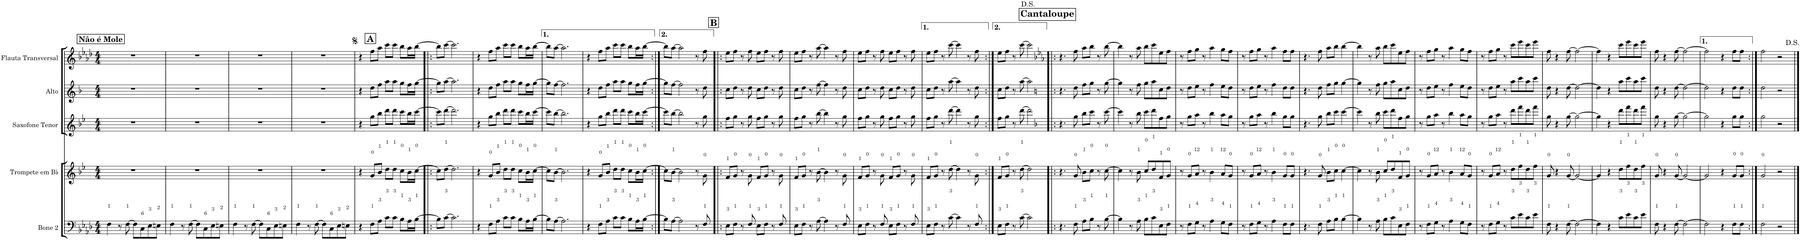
**kern	**kern	**kern	**kern	**kern
*part5	*part4	*part3	*part2	*part1
*staff5	*staff4	*staff3	*staff2	*staff1
*I"Bone 2	*I"Trompete em Bb	*I"Saxofone Tenor	*I"Alto	*I"Flauta Transversal
*I'Bone 2	*I'Tpt. em Bb	*I'Sax. Tn.	*I'Alto	*I'Fl.
*clefF4	*clefG2	*clefG2	*clefG2	*clefG2
*	*Trd1c2	*Trd8c14	*Trd5c9	*
*k[b-e-a-d-]	*k[b-e-]	*k[b-e-]	*k[b-]	*k[b-e-a-d-]
*f:	*g:	*g:	*d:	*f:
*M4/4	*M4/4	*M4/4	*M4/4	*M4/4
!!LO:REH:place=s1:a:B:cj:fs=12:t=Nâo é Mole
=1	=1	=1	=1	=1
4F\	1r	1r	1r	1r
8r	.	.	.	.
[8F\	.	.	.	.
8F\L]	.	.	.	.
8C\	.	.	.	.
8E-\	.	.	.	.
8En\J	.	.	.	.
=2	=2	=2	=2	=2
4F\	1r	1r	1r	1r
8r	.	.	.	.
[8F\	.	.	.	.
8F\L]	.	.	.	.
8C\	.	.	.	.
8E-\	.	.	.	.
8En\J	.	.	.	.
=3	=3	=3	=3	=3
4F\	1r	1r	1r	1r
8r	.	.	.	.
[8F\	.	.	.	.
8F\L]	.	.	.	.
8C\	.	.	.	.
8E-\	.	.	.	.
8En\J	.	.	.	.
=4	=4	=4	=4	=4
4F\	1r	1r	1r	1r
8r	.	.	.	.
[8F\	.	.	.	.
8F\L]	.	.	.	.
8C\	.	.	.	.
8E-\	.	.	.	.
8En\J	.	.	.	.
!!LO:REH:place=s1:a:B:cj:fs=14:t=A:qo=1
=5	=5	=5	=5	=5
4r	4r	4r	4r	4r
8F\L	8g/L	8gg\L	8dd\L	8ff\L
8A-\J	8b-/J	8bb-\J	8ff\J	8aa-\J
8c\L	8dd\L	8ddd\L	8aa\L	8ccc\L
8c\J	8dd\J	8ddd\J	8aa\J	8ccc\J
8B-\L	8cc\L	8ccc\L	8gg\L	8bb-\L
16A-\L	16b-\L	16bb-\L	16ff\L	16aa-\L
[16B-\JJ	[16cc\JJ	[16ccc\JJ	[16gg\JJ	[16bb-\JJ
=6!|:	=6!|:	=6!|:	=6!|:	=6!|:
8B-\L]	8cc\L]	8ccc\L]	8gg\L]	8bb-\L]
[8c\J	[8dd\J	[8ddd\J	[8aa\J	[8ccc\J
2.c\]	2.dd\]	2.ddd\]	2.aa\]	2.ccc\]
=7	=7	=7	=7	=7
4r	4r	4r	4r	4r
8F\L	8g/L	8gg\L	8dd\L	8ff\L
8A-\J	8b-/J	8bb-\J	8ff\J	8aa-\J
8c\L	8dd\L	8ddd\L	8aa\L	8ccc\L
8c\J	8dd\J	8ddd\J	8aa\J	8ccc\J
8B-\L	8cc\L	8ccc\L	8gg\L	8bb-\L
16A-\L	16b-\L	16bb-\L	16ff\L	16aa-\L
[16B-\JJ	[16cc\JJ	[16ccc\JJ	[16gg\JJ	[16bb-\JJ
=8	=8	=8	=8	=8
8B-\L]	8cc\L]	8ccc\L]	8gg\L]	8bb-\L]
[8A-\J	[8b-\J	[8bb-\J	[8ff\J	[8aa-\J
2.A-\]	2.b-\]	2.bb-\]	2.ff\]	2.aa-\]
=9	=9	=9	=9	=9
4r	4r	4r	4r	4r
8F\L	8g/L	8gg\L	8dd\L	8ff\L
8A-\J	8b-/J	8bb-\J	8ff\J	8aa-\J
8c\L	8dd\L	8ddd\L	8aa\L	8ccc\L
8c\J	8dd\J	8ddd\J	8aa\J	8ccc\J
8B-\L	8cc\L	8ccc\L	8gg\L	8bb-\L
16A-\L	16b-\L	16bb-\L	16ff\L	16aa-\L
[16B-\JJ	[16cc\JJ	[16ccc\JJ	[16gg\JJ	[16bb-\JJ
=10:|!	=10:|!	=10:|!	=10:|!	=10:|!
8B-\L]	8cc\L]	8ccc\L]	8gg\L]	8bb-\L]
[8A-\J	[8b-\J	[8bb-\J	[8ff\J	[8aa-\J
2A-\]	2b-\]	2bb-\]	2ff\]	2aa-\]
8r	8r	8r	8r	8r
8F/	8g\	8gg\	8dd\	8ff\
!!LO:REH:place=s1:a:B:cj:fs=14:t=B
=11!|:	=11!|:	=11!|:	=11!|:	=11!|:
8E-\L	8f/L	8ff\L	8cc\L	8ee-\L
8F\J	8g/J	8gg\J	8dd\J	8ff\J
8r	8r	8r	8r	8r
8F/	8g\	8gg\	8dd\	8ff\
8E-\L	8f/L	8ff\L	8cc\L	8ee-\L
8F\J	8g/J	8gg\J	8dd\J	8ff\J
8r	8r	8r	8r	8r
8F/	8g\	8gg\	8dd\	8ff\
=12	=12	=12	=12	=12
8E-\L	8f/L	8ff\L	8cc\L	8ee-\L
8F\J	8g/J	8gg\J	8dd\J	8ff\J
8r	8r	8r	8r	8r
[8A-\	[8b-\	[8bb-\	[8ff\	[8aa-\
4A-\]	4b-\]	4bb-\]	4ff\]	4aa-\]
8r	8r	8r	8r	8r
8F/	8g\	8gg\	8dd\	8ff\
=13	=13	=13	=13	=13
8E-\L	8f/L	8ff\L	8cc\L	8ee-\L
8F\J	8g/J	8gg\J	8dd\J	8ff\J
8r	8r	8r	8r	8r
8F/	8g\	8gg\	8dd\	8ff\
8E-\L	8f/L	8ff\L	8cc\L	8ee-\L
8F\J	8g/J	8gg\J	8dd\J	8ff\J
8r	8r	8r	8r	8r
8F/	8g\	8gg\	8dd\	8ff\
=14	=14	=14	=14	=14
8E-\L	8f/L	8ff\L	8cc\L	8ee-\L
8F\J	8g/J	8gg\J	8dd\J	8ff\J
8r	8r	8r	8r	8r
[8c\	[8dd\	[8ddd\	[8aa\	[8ccc\
4c\]	4dd\]	4ddd\]	4aa\]	4ccc\]
8r	8r	8r	8r	8r
8F/	8g\	8gg\	8dd\	8ff\
=15:|!	=15:|!	=15:|!	=15:|!	=15:|!
8E-\L	8f/L	8ff\L	8cc\L	8ee-\L
8F\J	8g/J	8gg\J	8dd\J	8ff\J
8r	8r	8r	8r	8r
[8c\	[8dd\	[8ddd\	[8aa\	[8ccc\
2c\]	2dd\]	2ddd\]	2aa\]	2ccc\]
!!LO:REH:place=s1:a:B:cj:fs=14:t=Cantaloupe
=16!|:	=16!|:	=16!|:	=16!|:	=16!|:
*	*	*k[b-]	*k[]	*k[b-e-a-]
4.r	4.r	4.r	4.r	4.r
8F\	8g/	8gg\	8dd\	8ff\
8A-\L	8b-\L	8bb-\L	8ff\L	8aa-\L
8B-\J	8cc\J	8ccc\J	8gg\J	8bb-\J
8r	8r	8r	8r	8r
[8B-\	[8cc\	[8ccc\	[8gg\	[8bb-\
=17	=17	=17	=17	=17
4B-\]	4cc\]	4ccc\]	4gg\]	4bb-\]
8r	8r	8r	8r	8r
8A-\	8b-\	8bb-\	8ff\	8aa-\
8B-\L	8cc/L	8ccc\L	8gg\L	8bb-\L
8c\	8dd/	8ddd\	8aa\	8ccc\
8E-\	8f/	8ff\	8cc\	8ee-\
8F\J	8g/J	8gg\J	8dd\J	8ff\J
=18	=18	=18	=18	=18
8r	8r	8r	8r	8r
8F\L	8g/L	8gg\L	8dd\L	8ff\L
8G\J	8a/J	8aa\J	8ee\J	8gg\J
8r	8r	8r	8r	8r
4A-\	4b-\	4bb-\	4ff\	4aa-\
8G\L	8a/L	8aa\L	8ee\L	8gg\L
8F\J	8g/J	8gg\J	8dd\J	8ff\J
=19	=19	=19	=19	=19
8r	8r	8r	8r	8r
8F\L	8g/L	8gg\L	8dd\L	8ff\L
8G\J	8a/J	8aa\J	8ee\J	8gg\J
8r	8r	8r	8r	8r
4A-\	4b-\	4bb-\	4ff\	4aa-\
8F\L	8g/L	8gg\L	8dd\L	8ff\L
8F\J	8g/J	8gg\J	8dd\J	8ff\J
=20	=20	=20	=20	=20
4.r	4.r	4.r	4.r	4.r
8F\	8g/	8gg\	8dd\	8ff\
8A-\L	8b-\L	8bb-\L	8ff\L	8aa-\L
8B-\J	8cc\J	8ccc\J	8gg\J	8bb-\J
[4B-\	[4cc\	[4ccc\	[4gg\	[4bb-\
=21	=21	=21	=21	=21
4B-\]	4cc\]	4ccc\]	4gg\]	4bb-\]
8r	8r	8r	8r	8r
8A-\	8b-\	8bb-\	8ff\	8aa-\
8B-\L	8cc/L	8ccc\L	8gg\L	8bb-\L
8c\	8dd/	8ddd\	8aa\	8ccc\
8E-\	8f/	8ff\	8cc\	8ee-\
8F\J	8g/J	8gg\J	8dd\J	8ff\J
=22	=22	=22	=22	=22
8r	8r	8r	8r	8r
8F\L	8g/L	8gg\L	8dd\L	8ff\L
8G\J	8a/J	8aa\J	8ee\J	8gg\J
8r	8r	8r	8r	8r
4A-\	4b-\	4bb-\	4ff\	4aa-\
8G\L	8a/L	8aa\L	8ee\L	8gg\L
8F\J	8g/J	8gg\J	8dd\J	8ff\J
=23	=23	=23	=23	=23
8r	8r	8r	8r	8r
8F\L	8g/L	8gg\L	8dd\L	8ff\L
8G\J	8a/J	8aa\J	8ee\J	8gg\J
8r	8r	8r	8r	8r
8c\L	8dd\L	8ddd\L	8aa\L	8ccc\L
8e-\	8ff\	8fff\	8ccc\	8eee-\
8c\	8dd\	8ddd\	8aa\	8ccc\
8e-\J	8ff\J	8fff\J	8ccc\J	8eee-\J
=24	=24	=24	=24	=24
8F\	8g/	8gg\	8dd\	8ff\
4r	4r	4r	4r	4r
[8F\	[8g/	[8gg\	[8dd\	[8ff\
2F\_	2g/_	2gg\_	2dd\_	2ff\_
=25	=25	=25	=25	=25
4F\]	4g/]	4gg\]	4dd\]	4ff\]
4r	4r	4r	4r	4r
8c\L	8dd\L	8ddd\L	8aa\L	8ccc\L
8e-\	8ff\	8fff\	8ccc\	8eee-\
8c\	8dd\	8ddd\	8aa\	8ccc\
8e-\J	8ff\J	8fff\J	8ccc\J	8eee-\J
=26	=26	=26	=26	=26
8F\	8g/	8gg\	8dd\	8ff\
4r	4r	4r	4r	4r
[8F\	[8g/	[8gg\	[8dd\	[8ff\
2F\_	2g/_	2gg\_	2dd\_	2ff\_
=27	=27	=27	=27	=27
2F\]	2g/]	2gg\]	2dd\]	2ff\]
4r	4r	4r	4r	4r
8F\L	8g/L	8gg\L	8dd\L	8ff\L
8F\J	8g/J	8gg\J	8dd\J	8ff\J
=28:|!	=28:|!	=28:|!	=28:|!	=28:|!
2F\	2g/	2gg\	2dd\	2ff\
2r	2r	2r	2r	2r
==	==	==	==	==
*-	*-	*-	*-	*-
